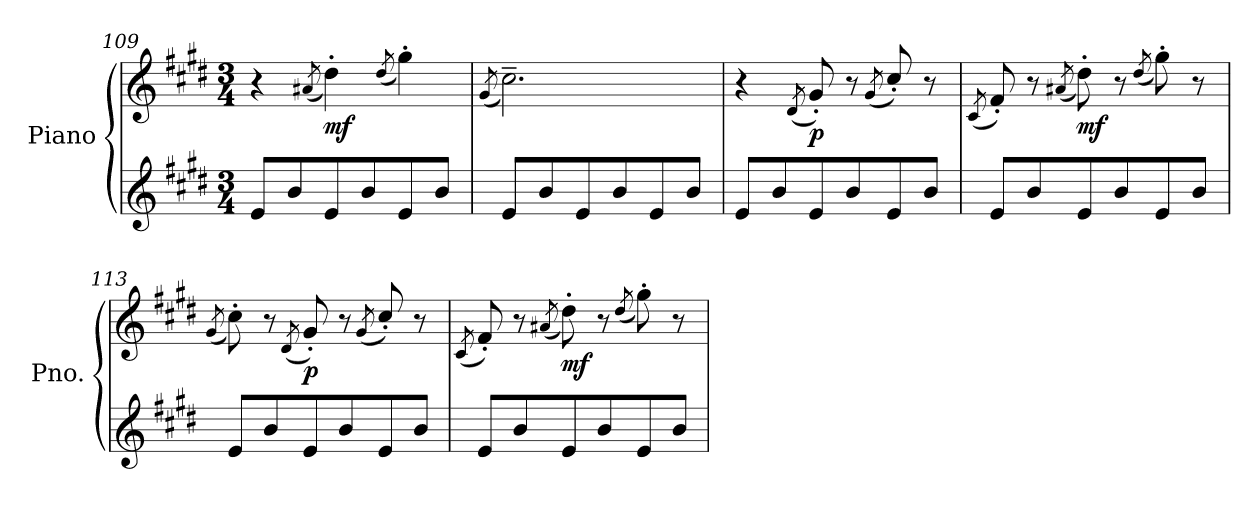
**kern	**kern	**dynam
*part1	*part1	*part1
*staff2	*staff1	*staff1/2
*I"Piano	*	*
*I'Pno.	*	*
*clefG2	*clefG2	*
*k[f#c#g#d#]	*k[f#c#g#d#]	*
*M3/4	*M3/4	*
=109	=109	=109
8e/L	4r	.
8b/	.	.
.	(<8qa#X/	.
!	!	!LO:DY:b
8e/	4dd#'\)	mf
8b/	.	.
.	(<8qdd#/	.
8e/	4gg#'\)	.
8b/J	.	.
=110	=110	=110
.	(<8qg#/	.
8e/L	2.cc#~\)	.
8b/	.	.
8e/	.	.
8b/	.	.
8e/	.	.
8b/J	.	.
!!LO:LB:g=z
=111	=111	=111
8e/L	4r	.
8b/	.	.
.	(<8qd#/	.
!	!	!LO:DY:b
8e/	8g#'/)	p
8b/	8r	.
.	(<8qg#/	.
8e/	8cc#'/)	.
8b/J	8r	.
=112	=112	=112
.	(<8qc#/	.
8e/L	8f#'/)	.
8b/	8r	.
.	(<8qa#X/	.
!	!	!LO:DY:b
8e/	8dd#'\)	mf
8b/	8r	.
.	(<8qdd#/	.
8e/	8gg#'\)	.
8b/J	8r	.
=113	=113	=113
.	(<8qg#/	.
8e/L	8cc#'\)	.
8b/	8r	.
.	(<8qd#/	.
!	!	!LO:DY:b
8e/	8g#'/)	p
8b/	8r	.
.	(<8qg#/	.
8e/	8cc#'/)	.
8b/J	8r	.
=114	=114	=114
.	(<8qc#/	.
8e/L	8f#'/)	.
8b/	8r	.
.	(<8qa#X/	.
!	!	!LO:DY:b
8e/	8dd#'\)	mf
8b/	8r	.
.	(<8qdd#/	.
8e/	8gg#'\)	.
8b/J	8r	.
=	=	=
*-	*-	*-
